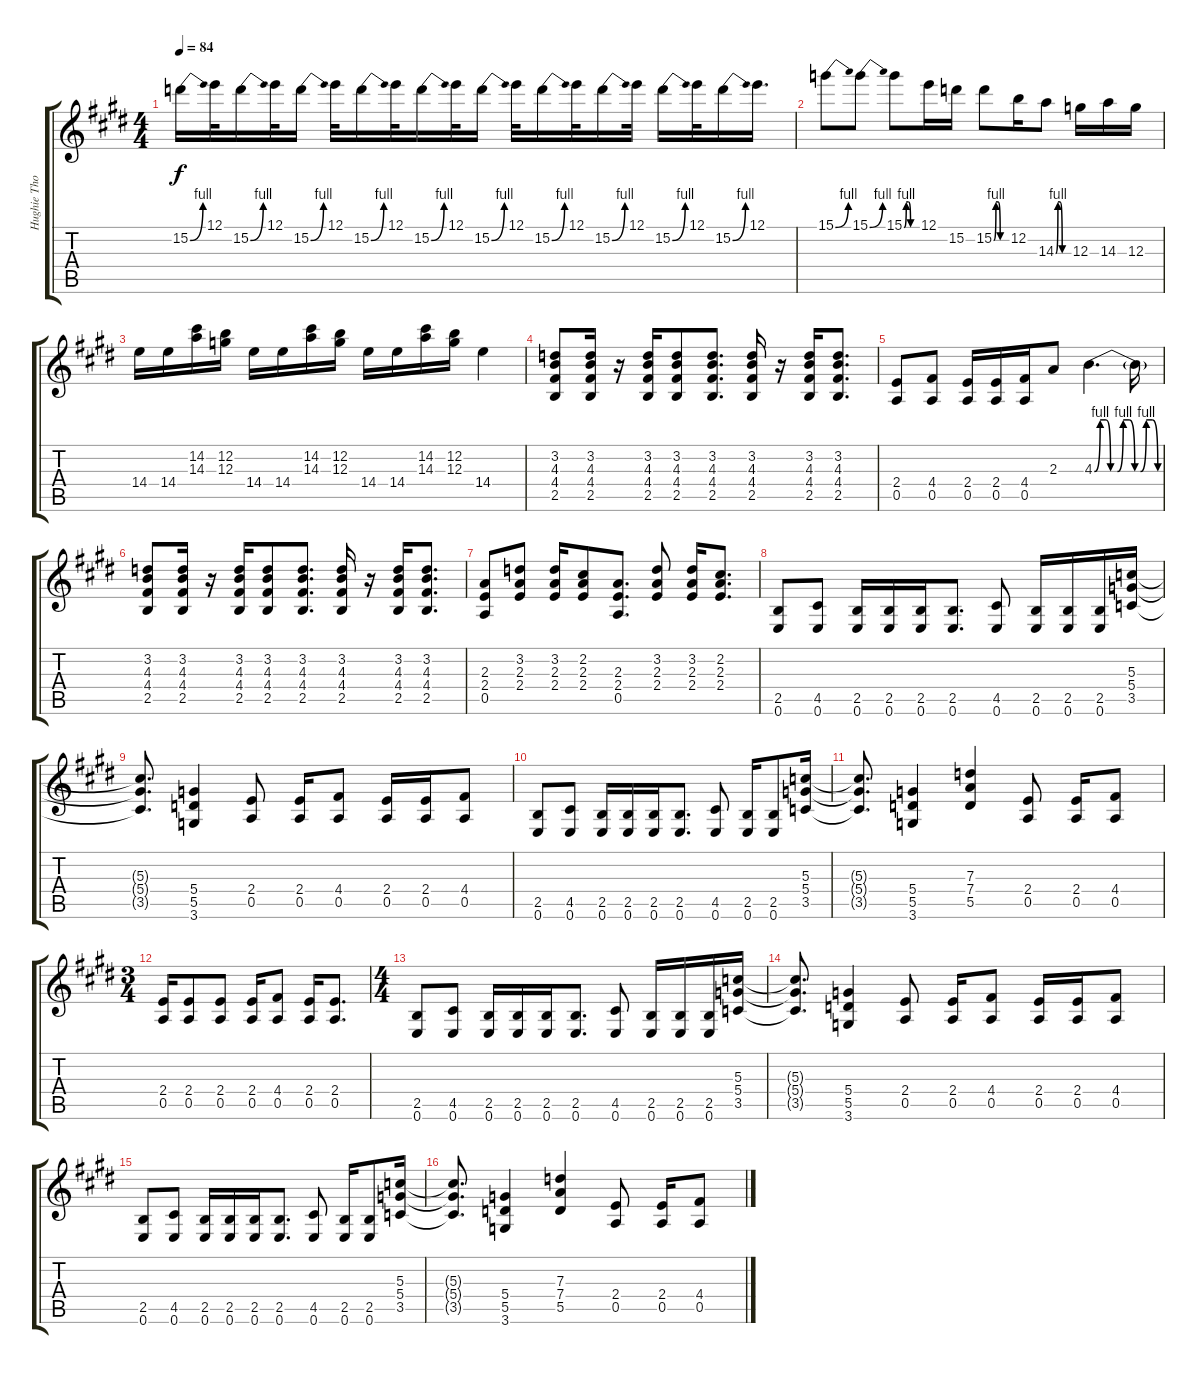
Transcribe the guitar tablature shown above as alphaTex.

\track ("Hughie Thomasson Guitar" "Hughie Tho") {instrument electricguitarclean}
\staff {score tabs}
\tuning (E4 B3 G3 D3 A2 E2) {hide}
\ts (4 4)
\tempo 84
\clef g2
\ks e
15.2{be (bend 0 0 60 4)}.16{dy f} 12.1.32 15.2{be (bend 0 0 60 4)}.16 12.1.32 15.2{be (bend 0 0 60 4)}.16 12.1.32 15.2{be (bend 0 0 60 4)}.16 12.1.32 15.2{be (bend 0 0 60 4)}.16 12.1.32 15.2{be (bend 0 0 60 4)}.16 12.1.32 15.2{be (bend 0 0 60 4)}.16 12.1.32 15.2{be (bend 0 0 60 4)}.16 12.1.32 15.2{be (bend 0 0 60 4)}.16 12.1.32 15.2{be (bend 0 0 60 4)}.16 12.1.16{d} |
15.1{be (bend 0 0 60 4)}.8 15.1{be (bend 0 0 60 4)}.8 15.1{be (custom 0 0 10 4 20 4 30 0 60 0)}.8 12.1.16 15.2.16 15.2{be (custom 0 0 10 4 20 4 30 0 60 0)}.8 12.2.16 14.3{be (custom 0 0 10 4 20 4 30 0 60 0)}.8 12.3.16 14.3.16 12.3.16 |
14.4.16 14.4.16 (14.2 14.3).16 (12.2 12.3).16 14.4.16 14.4.16 (14.2 14.3).16 (12.2 12.3).16 14.4.16 14.4.16 (14.2 14.3).16 (12.2 12.3).16 14.4.4 |
(3.2 4.3 4.4 2.5).8{volume 10 balance 16} (3.2 4.3 4.4 2.5).16 r.16 (3.2 4.3 4.4 2.5).16 (3.2 4.3 4.4 2.5).8 (3.2 4.3 4.4 2.5).8{d} (3.2 4.3 4.4 2.5).16 r.16 (3.2 4.3 4.4 2.5).16 (3.2 4.3 4.4 2.5).8{d} |
(2.4 0.5).8 (4.4 0.5).8 (2.4 0.5).16 (2.4 0.5).16 (4.4 0.5).16 2.3.8 4.3{be (custom 0 0 5 4 10 4 14 0 20 0 25 4 30 4 35 0 40 0 45 4 50 4 55 0 60 0)}.4{d} 4.3{t}.16 |
(3.2 4.3 4.4 2.5).8 (3.2 4.3 4.4 2.5).16 r.16 (3.2 4.3 4.4 2.5).16 (3.2 4.3 4.4 2.5).8 (3.2 4.3 4.4 2.5).8{d} (3.2 4.3 4.4 2.5).16 r.16 (3.2 4.3 4.4 2.5).16 (3.2 4.3 4.4 2.5).8{d} |
(2.3 2.4 0.5).8 (3.2 2.3 2.4).8 (3.2 2.3 2.4).16 (2.2 2.3 2.4).8 (2.3 2.4 0.5).8{d} (3.2 2.3 2.4).8 (3.2 2.3 2.4).16 (2.2 2.3 2.4).8{d} |
(2.5 0.6).8 (4.5 0.6).8 (2.5 0.6).16 (2.5 0.6).16 (2.5 0.6).16 (2.5 0.6).8{d} (4.5 0.6).8 (2.5 0.6).16 (2.5 0.6).16 (2.5 0.6).16 (5.3 5.4 3.5).16 |
(5.3{t} 5.4{t} 3.5{t}).8{d} (5.4 5.5 3.6).4 (2.4 0.5).8 (2.4 0.5).16 (4.4 0.5).8 (2.4 0.5).16 (2.4 0.5).16 (4.4 0.5).8 |
(2.5 0.6).8 (4.5 0.6).8 (2.5 0.6).16 (2.5 0.6).16 (2.5 0.6).16 (2.5 0.6).8{d} (4.5 0.6).8 (2.5 0.6).16 (2.5 0.6).8 (5.3 5.4 3.5).16 |
(5.3{t} 5.4{t} 3.5{t}).8{d} (5.4 5.5 3.6).4 (7.3 7.4 5.5).4 (2.4 0.5).8 (2.4 0.5).16 (4.4 0.5).8 |
\ts (3 4)
(2.4 0.5).16 (2.4 0.5).8 (2.4 0.5).8 (2.4 0.5).16 (4.4 0.5).8 (2.4 0.5).16 (2.4 0.5).8{d} |
\ts (4 4)
(2.5 0.6).8 (4.5 0.6).8 (2.5 0.6).16 (2.5 0.6).16 (2.5 0.6).16 (2.5 0.6).8{d} (4.5 0.6).8 (2.5 0.6).16 (2.5 0.6).16 (2.5 0.6).16 (5.3 5.4 3.5).16 |
(5.3{t} 5.4{t} 3.5{t}).8{d} (5.4 5.5 3.6).4 (2.4 0.5).8 (2.4 0.5).16 (4.4 0.5).8 (2.4 0.5).16 (2.4 0.5).16 (4.4 0.5).8 |
(2.5 0.6).8 (4.5 0.6).8 (2.5 0.6).16 (2.5 0.6).16 (2.5 0.6).16 (2.5 0.6).8{d} (4.5 0.6).8 (2.5 0.6).16 (2.5 0.6).8 (5.3 5.4 3.5).16 |
(5.3{t} 5.4{t} 3.5{t}).8{d} (5.4 5.5 3.6).4 (7.3 7.4 5.5).4 (2.4 0.5).8 (2.4 0.5).16 (4.4 0.5).8
